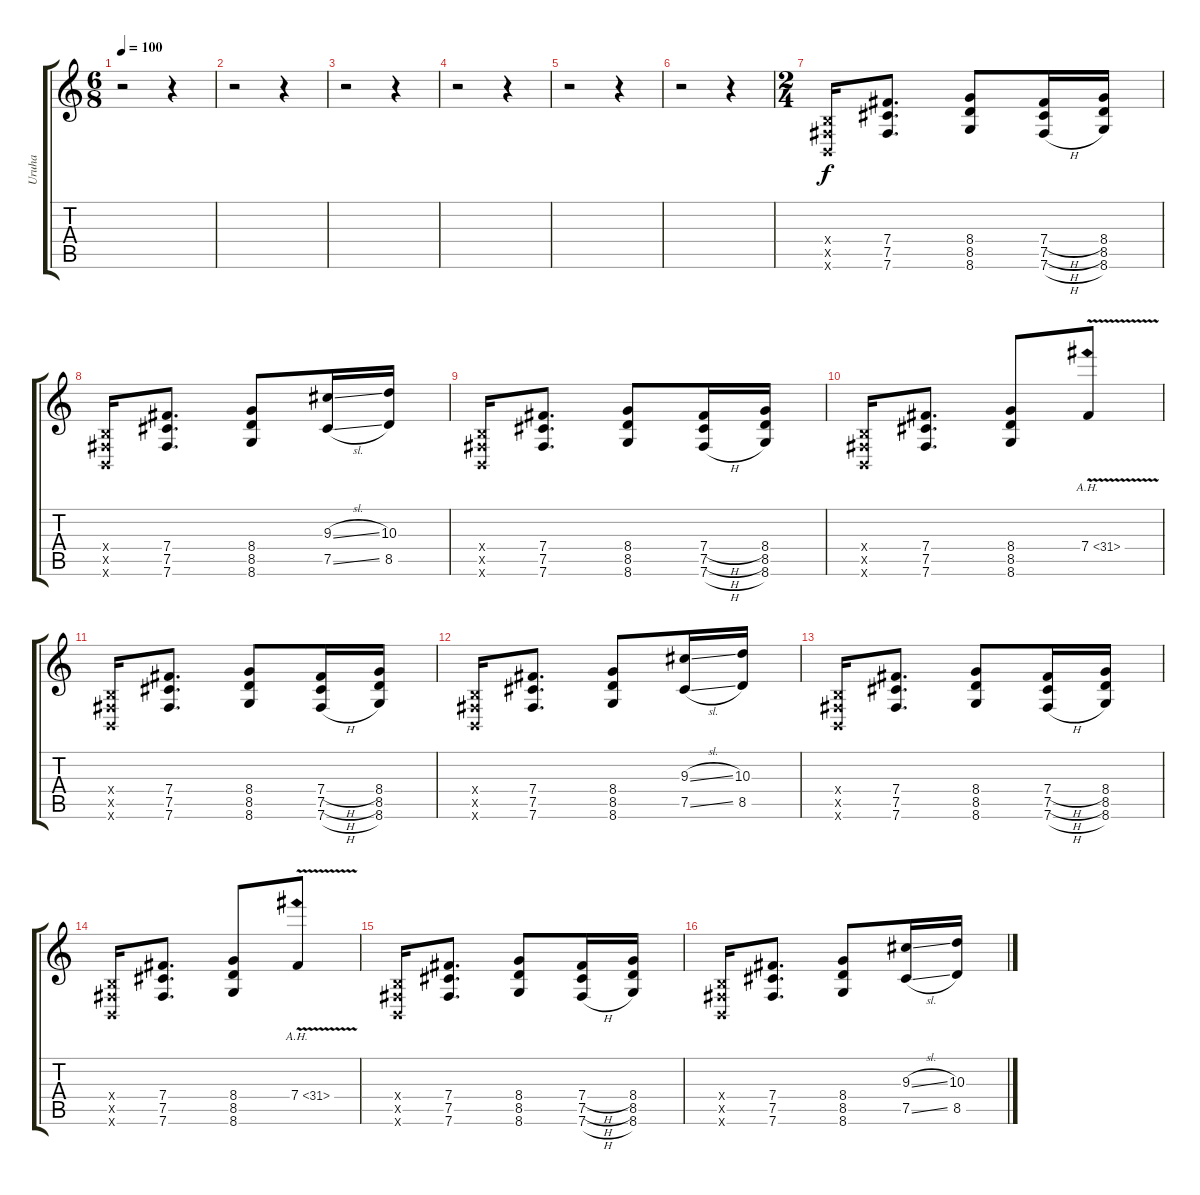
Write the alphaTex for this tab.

\track ("Uruha" "Uruha") {instrument overdrivenguitar}
\staff {score tabs}
\tuning (Db4 Ab3 E3 B2 Gb2 B1) {hide}
\ts (6 8)
\tempo 100
\clef g2
\ks c
r.2{dy f} r.4 |
r.2 r.4 |
r.2 r.4 |
r.2 r.4 |
r.2 r.4 |
r.2 r.4 |
\ts (2 4)
(0.4{x} 0.5{x} 0.6{x}).16 (7.4 7.5 7.6).8{d} (8.4 8.5 8.6).8 (7.4{h} 7.5{h} 7.6{h}).16 (8.4 8.5 8.6).16 |
(0.4{x} 0.5{x} 0.6{x}).16 (7.4 7.5 7.6).8{d} (8.4 8.5 8.6).8 (9.3{sl} 7.5{sl}).16 (10.3 8.5).16 |
(0.4{x} 0.5{x} 0.6{x}).16 (7.4 7.5 7.6).8{d} (8.4 8.5 8.6).8 (7.4{h} 7.5{h} 7.6{h}).16 (8.4 8.5 8.6).16 |
(0.4{x} 0.5{x} 0.6{x}).16 (7.4 7.5 7.6).8{d} (8.4 8.5 8.6).8 7.4{ah 24 v}.8 |
(0.4{x} 0.5{x} 0.6{x}).16 (7.4 7.5 7.6).8{d} (8.4 8.5 8.6).8 (7.4{h} 7.5{h} 7.6{h}).16 (8.4 8.5 8.6).16 |
(0.4{x} 0.5{x} 0.6{x}).16 (7.4 7.5 7.6).8{d} (8.4 8.5 8.6).8 (9.3{sl} 7.5{sl}).16 (10.3 8.5).16 |
(0.4{x} 0.5{x} 0.6{x}).16 (7.4 7.5 7.6).8{d} (8.4 8.5 8.6).8 (7.4{h} 7.5{h} 7.6{h}).16 (8.4 8.5 8.6).16 |
(0.4{x} 0.5{x} 0.6{x}).16 (7.4 7.5 7.6).8{d} (8.4 8.5 8.6).8 7.4{ah 24 v}.8 |
(0.4{x} 0.5{x} 0.6{x}).16 (7.4 7.5 7.6).8{d} (8.4 8.5 8.6).8 (7.4{h} 7.5{h} 7.6{h}).16 (8.4 8.5 8.6).16 |
(0.4{x} 0.5{x} 0.6{x}).16 (7.4 7.5 7.6).8{d} (8.4 8.5 8.6).8 (9.3{sl} 7.5{sl}).16 (10.3 8.5).16
